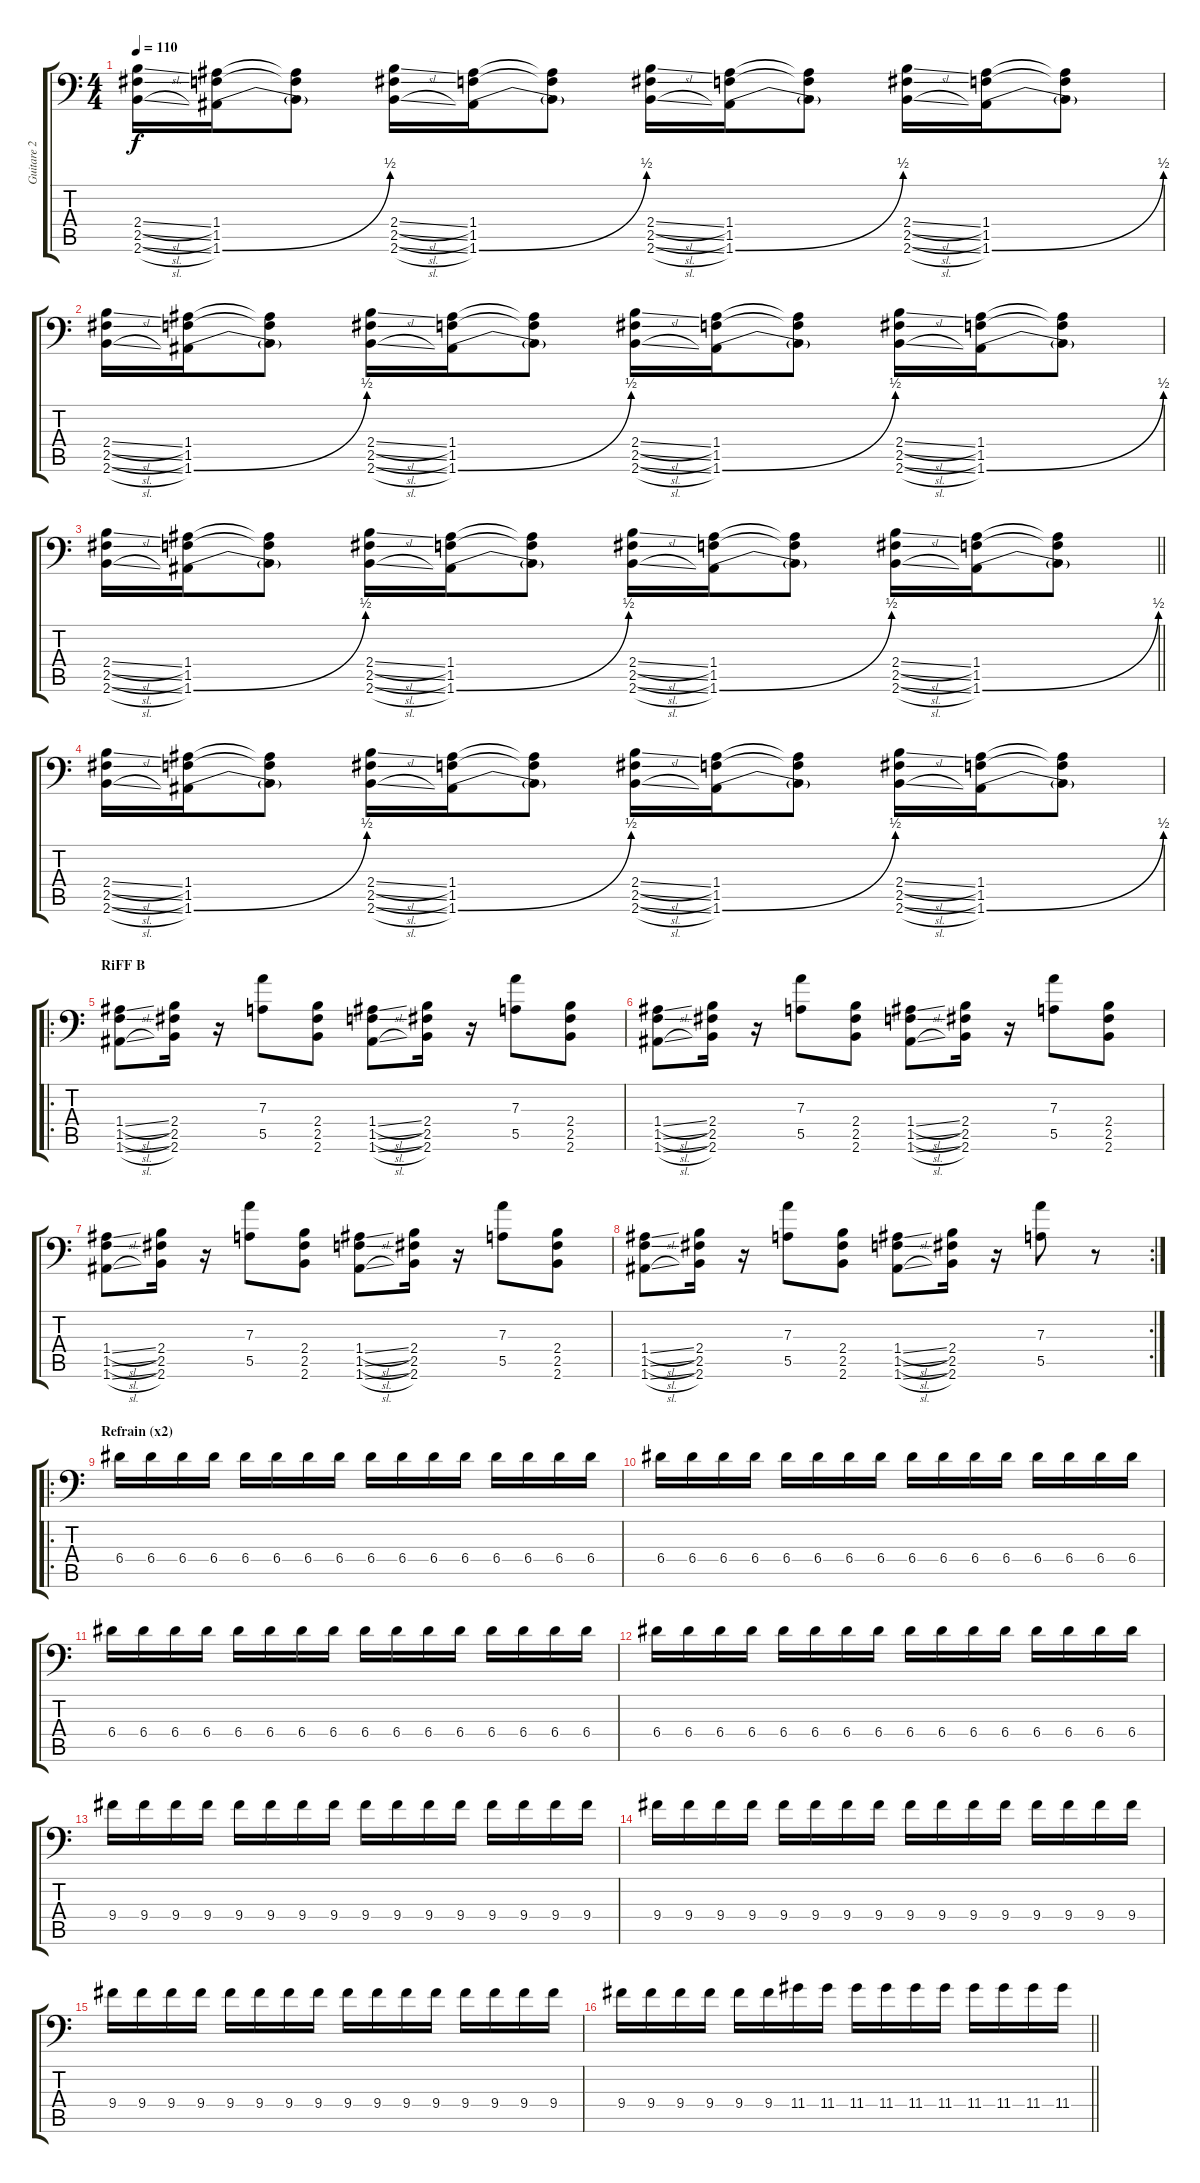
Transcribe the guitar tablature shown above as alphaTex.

\track ("Guitare 2 - Die" "Guitare 2 ") {instrument overdrivenguitar}
\staff {score tabs}
\tuning (B3 Gb3 D3 A2 E2 A1) {hide}
\ts (4 4)
\tempo 110
\clef f4
\ks c
(2.4{sl} 2.5{sl} 2.6{sl}).16{dy f} (1.4 1.5 1.6{be (bend 0 0 60 2)}).16 (1.4{t} 1.5{t} 1.6{t}).8 (2.4{sl} 2.5{sl} 2.6{sl}).16 (1.4 1.5 1.6{be (bend 0 0 60 2)}).16 (1.4{t} 1.5{t} 1.6{t}).8 (2.4{sl} 2.5{sl} 2.6{sl}).16 (1.4 1.5 1.6{be (bend 0 0 60 2)}).16 (1.4{t} 1.5{t} 1.6{t}).8 (2.4{sl} 2.5{sl} 2.6{sl}).16 (1.4 1.5 1.6{be (bend 0 0 60 2)}).16 (1.4{t} 1.5{t} 1.6{t}).8 |
(2.4{sl} 2.5{sl} 2.6{sl}).16 (1.4 1.5 1.6{be (bend 0 0 60 2)}).16 (1.4{t} 1.5{t} 1.6{t}).8 (2.4{sl} 2.5{sl} 2.6{sl}).16 (1.4 1.5 1.6{be (bend 0 0 60 2)}).16 (1.4{t} 1.5{t} 1.6{t}).8 (2.4{sl} 2.5{sl} 2.6{sl}).16 (1.4 1.5 1.6{be (bend 0 0 60 2)}).16 (1.4{t} 1.5{t} 1.6{t}).8 (2.4{sl} 2.5{sl} 2.6{sl}).16 (1.4 1.5 1.6{be (bend 0 0 60 2)}).16 (1.4{t} 1.5{t} 1.6{t}).8 |
\barLineRight lightlight
(2.4{sl} 2.5{sl} 2.6{sl}).16 (1.4 1.5 1.6{be (bend 0 0 60 2)}).16 (1.4{t} 1.5{t} 1.6{t}).8 (2.4{sl} 2.5{sl} 2.6{sl}).16 (1.4 1.5 1.6{be (bend 0 0 60 2)}).16 (1.4{t} 1.5{t} 1.6{t}).8 (2.4{sl} 2.5{sl} 2.6{sl}).16 (1.4 1.5 1.6{be (bend 0 0 60 2)}).16 (1.4{t} 1.5{t} 1.6{t}).8 (2.4{sl} 2.5{sl} 2.6{sl}).16 (1.4 1.5 1.6{be (bend 0 0 60 2)}).16 (1.4{t} 1.5{t} 1.6{t}).8 |
(2.4{sl} 2.5{sl} 2.6{sl}).16 (1.4 1.5 1.6{be (bend 0 0 60 2)}).16 (1.4{t} 1.5{t} 1.6{t}).8 (2.4{sl} 2.5{sl} 2.6{sl}).16 (1.4 1.5 1.6{be (bend 0 0 60 2)}).16 (1.4{t} 1.5{t} 1.6{t}).8 (2.4{sl} 2.5{sl} 2.6{sl}).16 (1.4 1.5 1.6{be (bend 0 0 60 2)}).16 (1.4{t} 1.5{t} 1.6{t}).8 (2.4{sl} 2.5{sl} 2.6{sl}).16 (1.4 1.5 1.6{be (bend 0 0 60 2)}).16 (1.4{t} 1.5{t} 1.6{t}).8 |
\ro
\section ("" "RiFF B")
(1.4{sl} 1.5{sl} 1.6{sl}).8 (2.4 2.5 2.6).16 r.16 (7.3 5.5).8 (2.4 2.5 2.6).8 (1.4{sl} 1.5{sl} 1.6{sl}).8 (2.4 2.5 2.6).16 r.16 (7.3 5.5).8 (2.4 2.5 2.6).8 |
(1.4{sl} 1.5{sl} 1.6{sl}).8 (2.4 2.5 2.6).16 r.16 (7.3 5.5).8 (2.4 2.5 2.6).8 (1.4{sl} 1.5{sl} 1.6{sl}).8 (2.4 2.5 2.6).16 r.16 (7.3 5.5).8 (2.4 2.5 2.6).8 |
(1.4{sl} 1.5{sl} 1.6{sl}).8 (2.4 2.5 2.6).16 r.16 (7.3 5.5).8 (2.4 2.5 2.6).8 (1.4{sl} 1.5{sl} 1.6{sl}).8 (2.4 2.5 2.6).16 r.16 (7.3 5.5).8 (2.4 2.5 2.6).8 |
\rc 2
(1.4{sl} 1.5{sl} 1.6{sl}).8 (2.4 2.5 2.6).16 r.16 (7.3 5.5).8 (2.4 2.5 2.6).8 (1.4{sl} 1.5{sl} 1.6{sl}).8 (2.4 2.5 2.6).16 r.16 (7.3 5.5).8 r.8 |
\ro
\section ("" "Refrain (x2)")
6.4.16 6.4.16 6.4.16 6.4.16 6.4.16 6.4.16 6.4.16 6.4.16 6.4.16 6.4.16 6.4.16 6.4.16 6.4.16 6.4.16 6.4.16 6.4.16 |
6.4.16 6.4.16 6.4.16 6.4.16 6.4.16 6.4.16 6.4.16 6.4.16 6.4.16 6.4.16 6.4.16 6.4.16 6.4.16 6.4.16 6.4.16 6.4.16 |
6.4.16 6.4.16 6.4.16 6.4.16 6.4.16 6.4.16 6.4.16 6.4.16 6.4.16 6.4.16 6.4.16 6.4.16 6.4.16 6.4.16 6.4.16 6.4.16 |
6.4.16 6.4.16 6.4.16 6.4.16 6.4.16 6.4.16 6.4.16 6.4.16 6.4.16 6.4.16 6.4.16 6.4.16 6.4.16 6.4.16 6.4.16 6.4.16 |
9.4.16 9.4.16 9.4.16 9.4.16 9.4.16 9.4.16 9.4.16 9.4.16 9.4.16 9.4.16 9.4.16 9.4.16 9.4.16 9.4.16 9.4.16 9.4.16 |
9.4.16 9.4.16 9.4.16 9.4.16 9.4.16 9.4.16 9.4.16 9.4.16 9.4.16 9.4.16 9.4.16 9.4.16 9.4.16 9.4.16 9.4.16 9.4.16 |
9.4.16 9.4.16 9.4.16 9.4.16 9.4.16 9.4.16 9.4.16 9.4.16 9.4.16 9.4.16 9.4.16 9.4.16 9.4.16 9.4.16 9.4.16 9.4.16 |
\barLineRight lightlight
9.4.16 9.4.16 9.4.16 9.4.16 9.4.16 9.4.16 11.4.16 11.4.16 11.4.16 11.4.16 11.4.16 11.4.16 11.4.16 11.4.16 11.4.16 11.4.16
